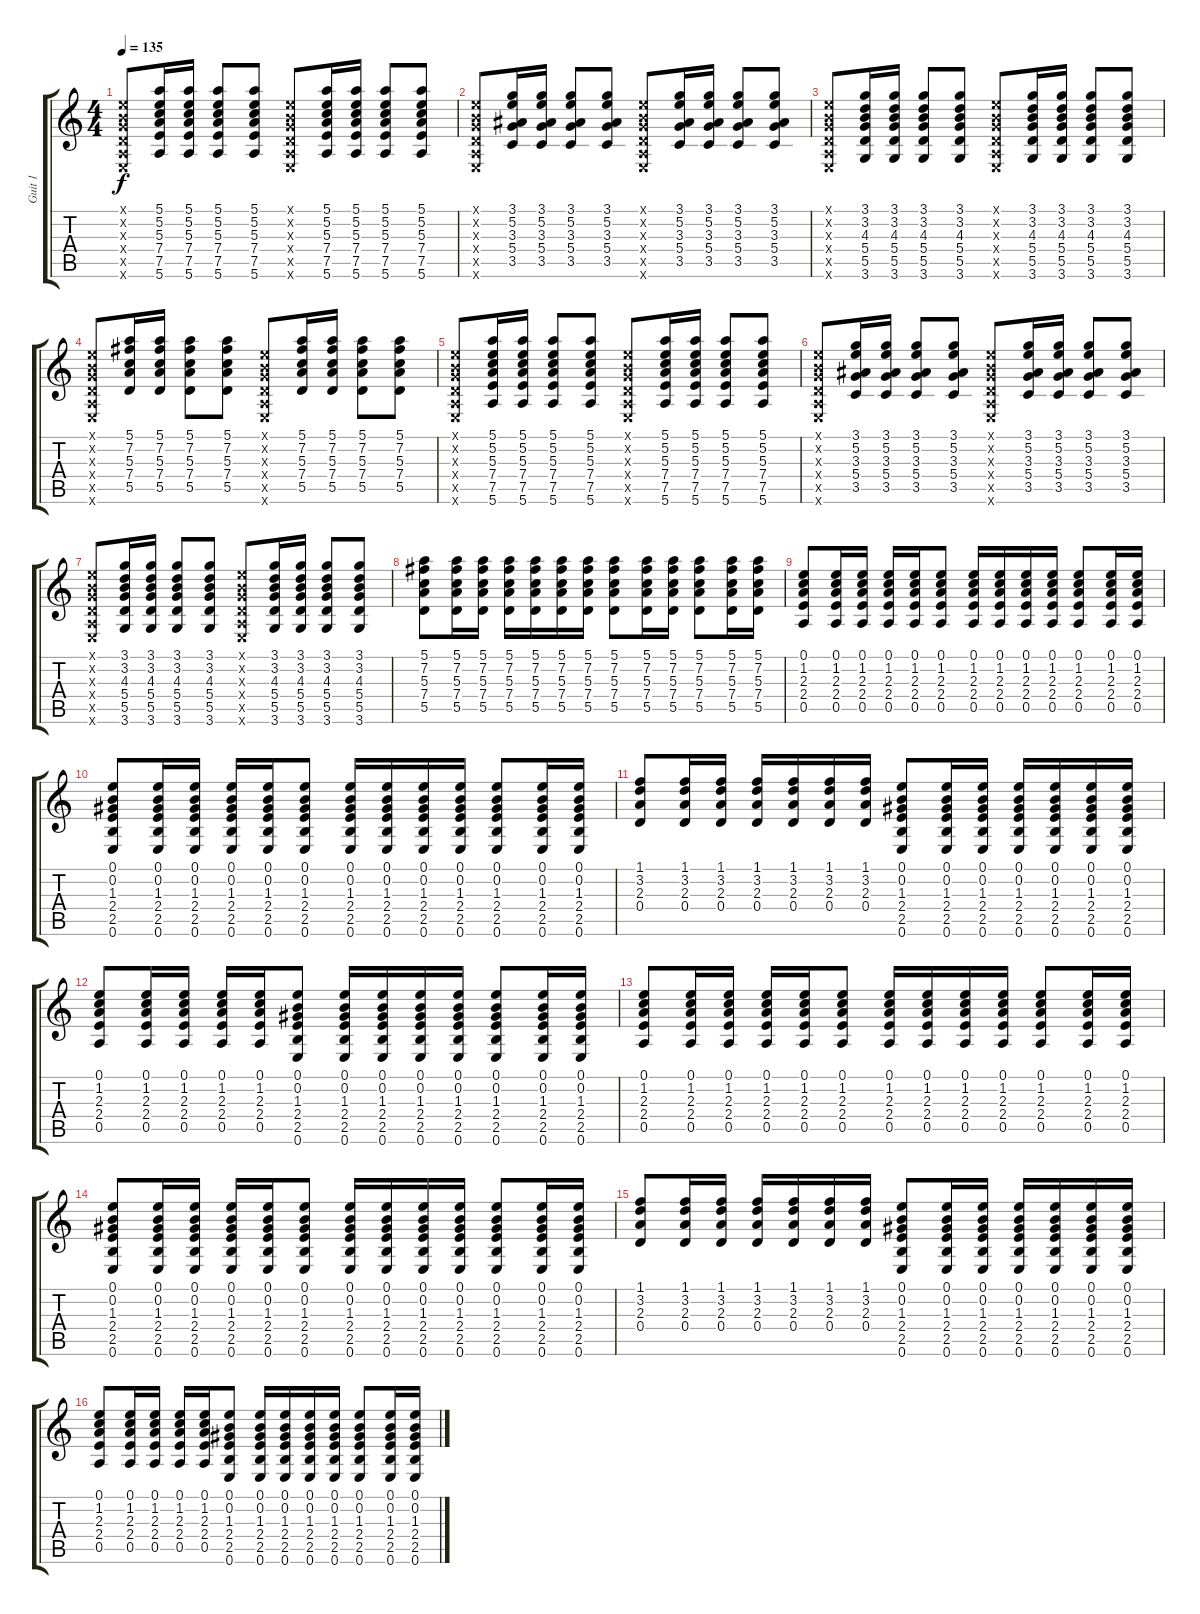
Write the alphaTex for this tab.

\track ("Guit 1" "Guit 1") {instrument acousticguitarnylon}
\staff {score tabs}
\tuning (E4 B3 G3 D3 A2 E2) {hide}
\ts (4 4)
\tempo 135
\clef g2
\ks c
(0.1{x} 0.2{x} 0.3{x} 0.4{x} 0.5{x} 0.6{x}).8{dy f} (5.1 5.2 5.3 7.4 7.5 5.6).16 (5.1 5.2 5.3 7.4 7.5 5.6).16 (5.1 5.2 5.3 7.4 7.5 5.6).8 (5.1 5.2 5.3 7.4 7.5 5.6).8 (0.1{x} 0.2{x} 0.3{x} 0.4{x} 0.5{x} 0.6{x}).8 (5.1 5.2 5.3 7.4 7.5 5.6).16 (5.1 5.2 5.3 7.4 7.5 5.6).16 (5.1 5.2 5.3 7.4 7.5 5.6).8 (5.1 5.2 5.3 7.4 7.5 5.6).8 |
(0.1{x} 0.2{x} 0.3{x} 0.4{x} 0.5{x} 0.6{x}).8 (3.1 5.2 3.3 5.4 3.5).16 (3.1 5.2 3.3 5.4 3.5).16 (3.1 5.2 3.3 5.4 3.5).8 (3.1 5.2 3.3 5.4 3.5).8 (0.1{x} 0.2{x} 0.3{x} 0.4{x} 0.5{x} 0.6{x}).8 (3.1 5.2 3.3 5.4 3.5).16 (3.1 5.2 3.3 5.4 3.5).16 (3.1 5.2 3.3 5.4 3.5).8 (3.1 5.2 3.3 5.4 3.5).8 |
(0.1{x} 0.2{x} 0.3{x} 0.4{x} 0.5{x} 0.6{x}).8 (3.1 3.2 4.3 5.4 5.5 3.6).16 (3.1 3.2 4.3 5.4 5.5 3.6).16 (3.1 3.2 4.3 5.4 5.5 3.6).8 (3.1 3.2 4.3 5.4 5.5 3.6).8 (0.1{x} 0.2{x} 0.3{x} 0.4{x} 0.5{x} 0.6{x}).8 (3.1 3.2 4.3 5.4 5.5 3.6).16 (3.1 3.2 4.3 5.4 5.5 3.6).16 (3.1 3.2 4.3 5.4 5.5 3.6).8 (3.1 3.2 4.3 5.4 5.5 3.6).8 |
(0.1{x} 0.2{x} 0.3{x} 0.4{x} 0.5{x} 0.6{x}).8 (5.1 7.2 5.3 7.4 5.5).16 (5.1 7.2 5.3 7.4 5.5).16 (5.1 7.2 5.3 7.4 5.5).8 (5.1 7.2 5.3 7.4 5.5).8 (0.1{x} 0.2{x} 0.3{x} 0.4{x} 0.5{x} 0.6{x}).8 (5.1 7.2 5.3 7.4 5.5).16 (5.1 7.2 5.3 7.4 5.5).16 (5.1 7.2 5.3 7.4 5.5).8 (5.1 7.2 5.3 7.4 5.5).8 |
(0.1{x} 0.2{x} 0.3{x} 0.4{x} 0.5{x} 0.6{x}).8 (5.1 5.2 5.3 7.4 7.5 5.6).16 (5.1 5.2 5.3 7.4 7.5 5.6).16 (5.1 5.2 5.3 7.4 7.5 5.6).8 (5.1 5.2 5.3 7.4 7.5 5.6).8 (0.1{x} 0.2{x} 0.3{x} 0.4{x} 0.5{x} 0.6{x}).8 (5.1 5.2 5.3 7.4 7.5 5.6).16 (5.1 5.2 5.3 7.4 7.5 5.6).16 (5.1 5.2 5.3 7.4 7.5 5.6).8 (5.1 5.2 5.3 7.4 7.5 5.6).8 |
(0.1{x} 0.2{x} 0.3{x} 0.4{x} 0.5{x} 0.6{x}).8 (3.1 5.2 3.3 5.4 3.5).16 (3.1 5.2 3.3 5.4 3.5).16 (3.1 5.2 3.3 5.4 3.5).8 (3.1 5.2 3.3 5.4 3.5).8 (0.1{x} 0.2{x} 0.3{x} 0.4{x} 0.5{x} 0.6{x}).8 (3.1 5.2 3.3 5.4 3.5).16 (3.1 5.2 3.3 5.4 3.5).16 (3.1 5.2 3.3 5.4 3.5).8 (3.1 5.2 3.3 5.4 3.5).8 |
(0.1{x} 0.2{x} 0.3{x} 0.4{x} 0.5{x} 0.6{x}).8 (3.1 3.2 4.3 5.4 5.5 3.6).16 (3.1 3.2 4.3 5.4 5.5 3.6).16 (3.1 3.2 4.3 5.4 5.5 3.6).8 (3.1 3.2 4.3 5.4 5.5 3.6).8 (0.1{x} 0.2{x} 0.3{x} 0.4{x} 0.5{x} 0.6{x}).8 (3.1 3.2 4.3 5.4 5.5 3.6).16 (3.1 3.2 4.3 5.4 5.5 3.6).16 (3.1 3.2 4.3 5.4 5.5 3.6).8 (3.1 3.2 4.3 5.4 5.5 3.6).8 |
(5.1 7.2 5.3 7.4 5.5).8 (5.1 7.2 5.3 7.4 5.5).16 (5.1 7.2 5.3 7.4 5.5).16 (5.1 7.2 5.3 7.4 5.5).16 (5.1 7.2 5.3 7.4 5.5).16 (5.1 7.2 5.3 7.4 5.5).16 (5.1 7.2 5.3 7.4 5.5).16 (5.1 7.2 5.3 7.4 5.5).8 (5.1 7.2 5.3 7.4 5.5).16 (5.1 7.2 5.3 7.4 5.5).16 (5.1 7.2 5.3 7.4 5.5).8 (5.1 7.2 5.3 7.4 5.5).16 (5.1 7.2 5.3 7.4 5.5).16 |
(0.1 1.2 2.3 2.4 0.5).8 (0.1 1.2 2.3 2.4 0.5).16 (0.1 1.2 2.3 2.4 0.5).16 (0.1 1.2 2.3 2.4 0.5).16 (0.1 1.2 2.3 2.4 0.5).16 (0.1 1.2 2.3 2.4 0.5).8 (0.1 1.2 2.3 2.4 0.5).16 (0.1 1.2 2.3 2.4 0.5).16 (0.1 1.2 2.3 2.4 0.5).16 (0.1 1.2 2.3 2.4 0.5).16 (0.1 1.2 2.3 2.4 0.5).8 (0.1 1.2 2.3 2.4 0.5).16 (0.1 1.2 2.3 2.4 0.5).16 |
(0.1 0.2 1.3 2.4 2.5 0.6).8 (0.1 0.2 1.3 2.4 2.5 0.6).16 (0.1 0.2 1.3 2.4 2.5 0.6).16 (0.1 0.2 1.3 2.4 2.5 0.6).16 (0.1 0.2 1.3 2.4 2.5 0.6).16 (0.1 0.2 1.3 2.4 2.5 0.6).8 (0.1 0.2 1.3 2.4 2.5 0.6).16 (0.1 0.2 1.3 2.4 2.5 0.6).16 (0.1 0.2 1.3 2.4 2.5 0.6).16 (0.1 0.2 1.3 2.4 2.5 0.6).16 (0.1 0.2 1.3 2.4 2.5 0.6).8 (0.1 0.2 1.3 2.4 2.5 0.6).16 (0.1 0.2 1.3 2.4 2.5 0.6).16 |
(1.1 3.2 2.3 0.4).8 (1.1 3.2 2.3 0.4).16 (1.1 3.2 2.3 0.4).16 (1.1 3.2 2.3 0.4).16 (1.1 3.2 2.3 0.4).16 (1.1 3.2 2.3 0.4).16 (1.1 3.2 2.3 0.4).16 (0.1 0.2 1.3 2.4 2.5 0.6).8 (0.1 0.2 1.3 2.4 2.5 0.6).16 (0.1 0.2 1.3 2.4 2.5 0.6).16 (0.1 0.2 1.3 2.4 2.5 0.6).16 (0.1 0.2 1.3 2.4 2.5 0.6).16 (0.1 0.2 1.3 2.4 2.5 0.6).16 (0.1 0.2 1.3 2.4 2.5 0.6).16 |
(0.1 1.2 2.3 2.4 0.5).8 (0.1 1.2 2.3 2.4 0.5).16 (0.1 1.2 2.3 2.4 0.5).16 (0.1 1.2 2.3 2.4 0.5).16 (0.1 1.2 2.3 2.4 0.5).16 (0.1 0.2 1.3 2.4 2.5 0.6).8 (0.1 0.2 1.3 2.4 2.5 0.6).16 (0.1 0.2 1.3 2.4 2.5 0.6).16 (0.1 0.2 1.3 2.4 2.5 0.6).16 (0.1 0.2 1.3 2.4 2.5 0.6).16 (0.1 0.2 1.3 2.4 2.5 0.6).8 (0.1 0.2 1.3 2.4 2.5 0.6).16 (0.1 0.2 1.3 2.4 2.5 0.6).16 |
(0.1 1.2 2.3 2.4 0.5).8 (0.1 1.2 2.3 2.4 0.5).16 (0.1 1.2 2.3 2.4 0.5).16 (0.1 1.2 2.3 2.4 0.5).16 (0.1 1.2 2.3 2.4 0.5).16 (0.1 1.2 2.3 2.4 0.5).8 (0.1 1.2 2.3 2.4 0.5).16 (0.1 1.2 2.3 2.4 0.5).16 (0.1 1.2 2.3 2.4 0.5).16 (0.1 1.2 2.3 2.4 0.5).16 (0.1 1.2 2.3 2.4 0.5).8 (0.1 1.2 2.3 2.4 0.5).16 (0.1 1.2 2.3 2.4 0.5).16 |
(0.1 0.2 1.3 2.4 2.5 0.6).8 (0.1 0.2 1.3 2.4 2.5 0.6).16 (0.1 0.2 1.3 2.4 2.5 0.6).16 (0.1 0.2 1.3 2.4 2.5 0.6).16 (0.1 0.2 1.3 2.4 2.5 0.6).16 (0.1 0.2 1.3 2.4 2.5 0.6).8 (0.1 0.2 1.3 2.4 2.5 0.6).16 (0.1 0.2 1.3 2.4 2.5 0.6).16 (0.1 0.2 1.3 2.4 2.5 0.6).16 (0.1 0.2 1.3 2.4 2.5 0.6).16 (0.1 0.2 1.3 2.4 2.5 0.6).8 (0.1 0.2 1.3 2.4 2.5 0.6).16 (0.1 0.2 1.3 2.4 2.5 0.6).16 |
(1.1 3.2 2.3 0.4).8 (1.1 3.2 2.3 0.4).16 (1.1 3.2 2.3 0.4).16 (1.1 3.2 2.3 0.4).16 (1.1 3.2 2.3 0.4).16 (1.1 3.2 2.3 0.4).16 (1.1 3.2 2.3 0.4).16 (0.1 0.2 1.3 2.4 2.5 0.6).8 (0.1 0.2 1.3 2.4 2.5 0.6).16 (0.1 0.2 1.3 2.4 2.5 0.6).16 (0.1 0.2 1.3 2.4 2.5 0.6).16 (0.1 0.2 1.3 2.4 2.5 0.6).16 (0.1 0.2 1.3 2.4 2.5 0.6).16 (0.1 0.2 1.3 2.4 2.5 0.6).16 |
(0.1 1.2 2.3 2.4 0.5).8 (0.1 1.2 2.3 2.4 0.5).16 (0.1 1.2 2.3 2.4 0.5).16 (0.1 1.2 2.3 2.4 0.5).16 (0.1 1.2 2.3 2.4 0.5).16 (0.1 0.2 1.3 2.4 2.5 0.6).8 (0.1 0.2 1.3 2.4 2.5 0.6).16 (0.1 0.2 1.3 2.4 2.5 0.6).16 (0.1 0.2 1.3 2.4 2.5 0.6).16 (0.1 0.2 1.3 2.4 2.5 0.6).16 (0.1 0.2 1.3 2.4 2.5 0.6).8 (0.1 0.2 1.3 2.4 2.5 0.6).16 (0.1 0.2 1.3 2.4 2.5 0.6).16
